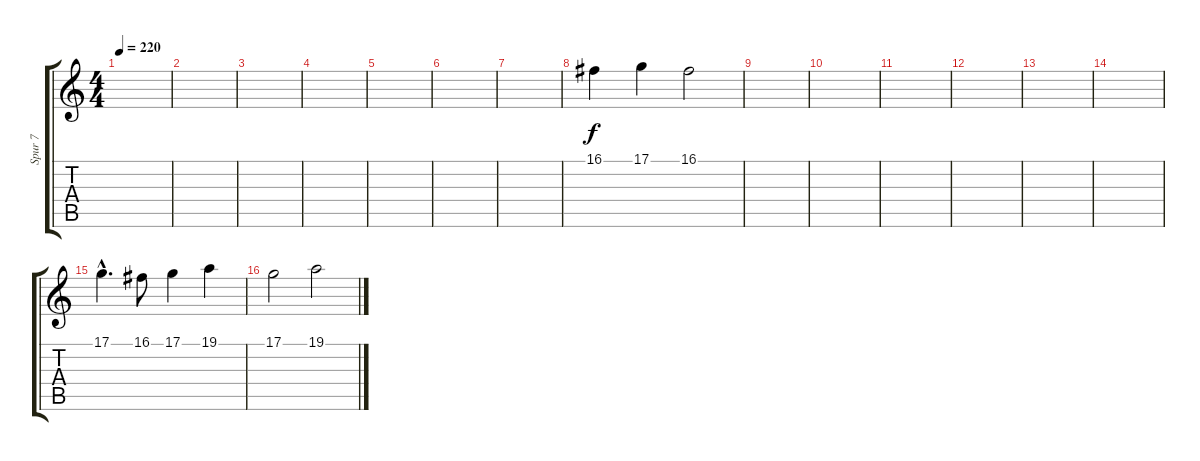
\track ("Spur 7" "Spur 7") {instrument accordion}
\staff {score tabs}
\tuning (D4 A3 F3 C3 G2 D2) {hide}
\ts (4 4)
\tempo 220
\clef g2
\ks c
|
|
|
|
|
|
|
16.1.4 17.1.4 16.1.2 |
|
|
|
|
|
|
17.1{hac}.4{d} 16.1.8 17.1.4 19.1.4 |
17.1.2 19.1.2
